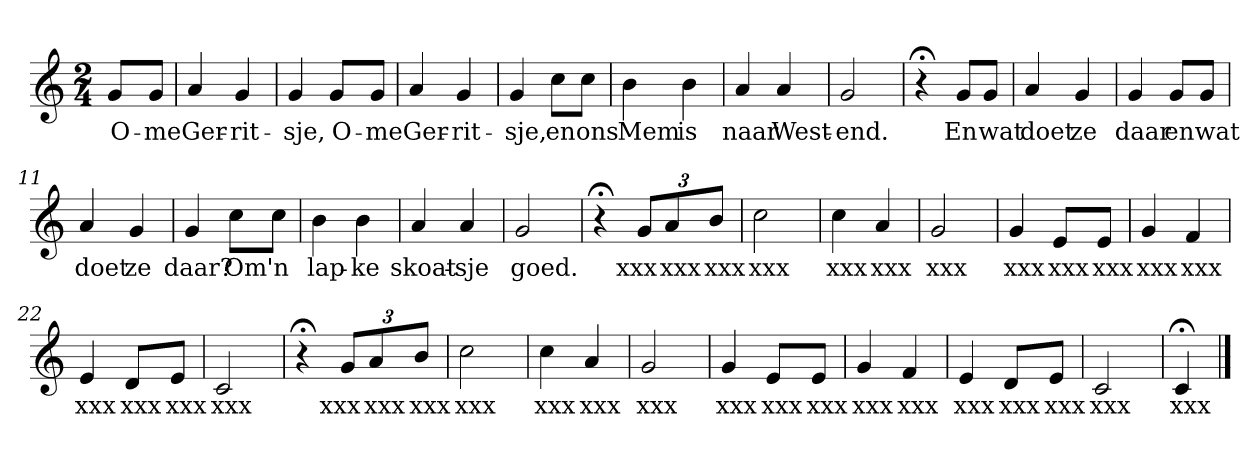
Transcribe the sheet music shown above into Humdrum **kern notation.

**kern	**text
*part1	*part1
*staff1	*staff1
*k[]	*
*C:	*
*M2/4	*
*MM120	*
=	=
8gL	O-
8gJ	-me
=1	=1
4a	Ger-
4g	-rit-
=2	=2
4g	-sje,
8gL	O-
8gJ	-me
=3	=3
4a	Ger-
4g	-rit-
=4	=4
4g	-sje,
8ccL	en
8ccJ	ons
=5	=5
4b	Mem
4b	is
=6	=6
4a	naar
4a	West-
=7	=7
2g	-end.
=8	=8
4r;<	.
8gL	En
8gJ	wat
=9	=9
4a	doet
4g	ze
=10	=10
4g	daar
8gL	en
8gJ	wat
=11	=11
4a	doet
4g	ze
=12	=12
4g	daar?
8ccL	Om
8ccJ	'n
=13	=13
4b	lap-
4b	-ke
=14	=14
4a	skoat-
4a	-sje
=15	=15
2g	goed.
=16	=16
4r;<	.
12gL	xxx
12a	xxx
12bJ	xxx
=17	=17
2cc	xxx
=18	=18
4cc	xxx
4a	xxx
=19	=19
2g	xxx
=20	=20
4g	xxx
8eL	xxx
8eJ	xxx
=21	=21
4g	xxx
4f	xxx
=22	=22
4e	xxx
8dL	xxx
8eJ	xxx
=23	=23
2c	xxx
=24	=24
4r;<	.
12gL	xxx
12a	xxx
12bJ	xxx
=25	=25
2cc	xxx
=26	=26
4cc	xxx
4a	xxx
=27	=27
2g	xxx
=28	=28
4g	xxx
8eL	xxx
8eJ	xxx
=29	=29
4g	xxx
4f	xxx
=30	=30
4e	xxx
8dL	xxx
8eJ	xxx
=31	=31
2c	xxx
=32	=32
4c;<	xxx
==	==
*-	*-
